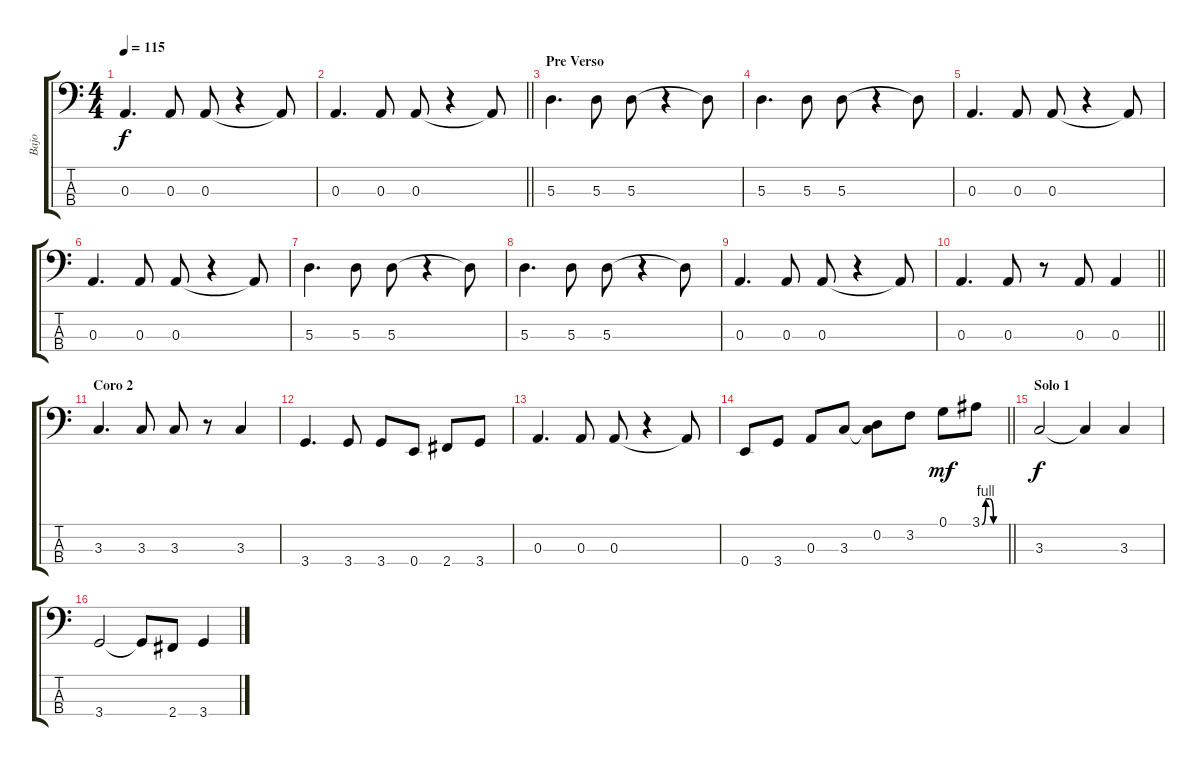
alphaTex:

\track ("Bajo" "Bajo") {instrument electricbassfinger}
\staff {score tabs}
\tuning (G2 D2 A1 E1) {hide}
\ts (4 4)
\tempo 115
\clef f4
\ks c
0.3.4{d dy f} 0.3.8 0.3.8 r.4 0.3{t}.8 |
\barLineRight lightlight
0.3.4{d} 0.3.8 0.3.8 r.4 0.3{t}.8 |
\section ("" "Pre Verso")
5.3.4{d} 5.3.8 5.3.8 r.4 5.3{t}.8 |
5.3.4{d} 5.3.8 5.3.8 r.4 5.3{t}.8 |
0.3.4{d} 0.3.8 0.3.8 r.4 0.3{t}.8 |
0.3.4{d} 0.3.8 0.3.8 r.4 0.3{t}.8 |
5.3.4{d} 5.3.8 5.3.8 r.4 5.3{t}.8 |
5.3.4{d} 5.3.8 5.3.8 r.4 5.3{t}.8 |
0.3.4{d} 0.3.8 0.3.8 r.4 0.3{t}.8 |
\barLineRight lightlight
0.3.4{d} 0.3.8 r.8 0.3.8 0.3.4 |
\section ("" "Coro 2")
3.3.4{d} 3.3.8 3.3.8 r.8 3.3.4 |
3.4.4{d} 3.4.8 3.4.8 0.4.8 2.4.8 3.4.8 |
0.3.4{d} 0.3.8 0.3.8 r.4 0.3{t}.8 |
\barLineRight lightlight
0.4.8 3.4.8 0.3.8 3.3.8 (0.2 3.3{t}).8 3.2.8 0.1.8{dy mf} 3.1{be (custom 0 0 10 4 20 4 30 0 60 0)}.8 |
\section ("" "Solo 1")
3.3.2{dy f} 3.3{t}.4 3.3.4 |
3.4.2 3.4{t}.8 2.4.8 3.4.4
